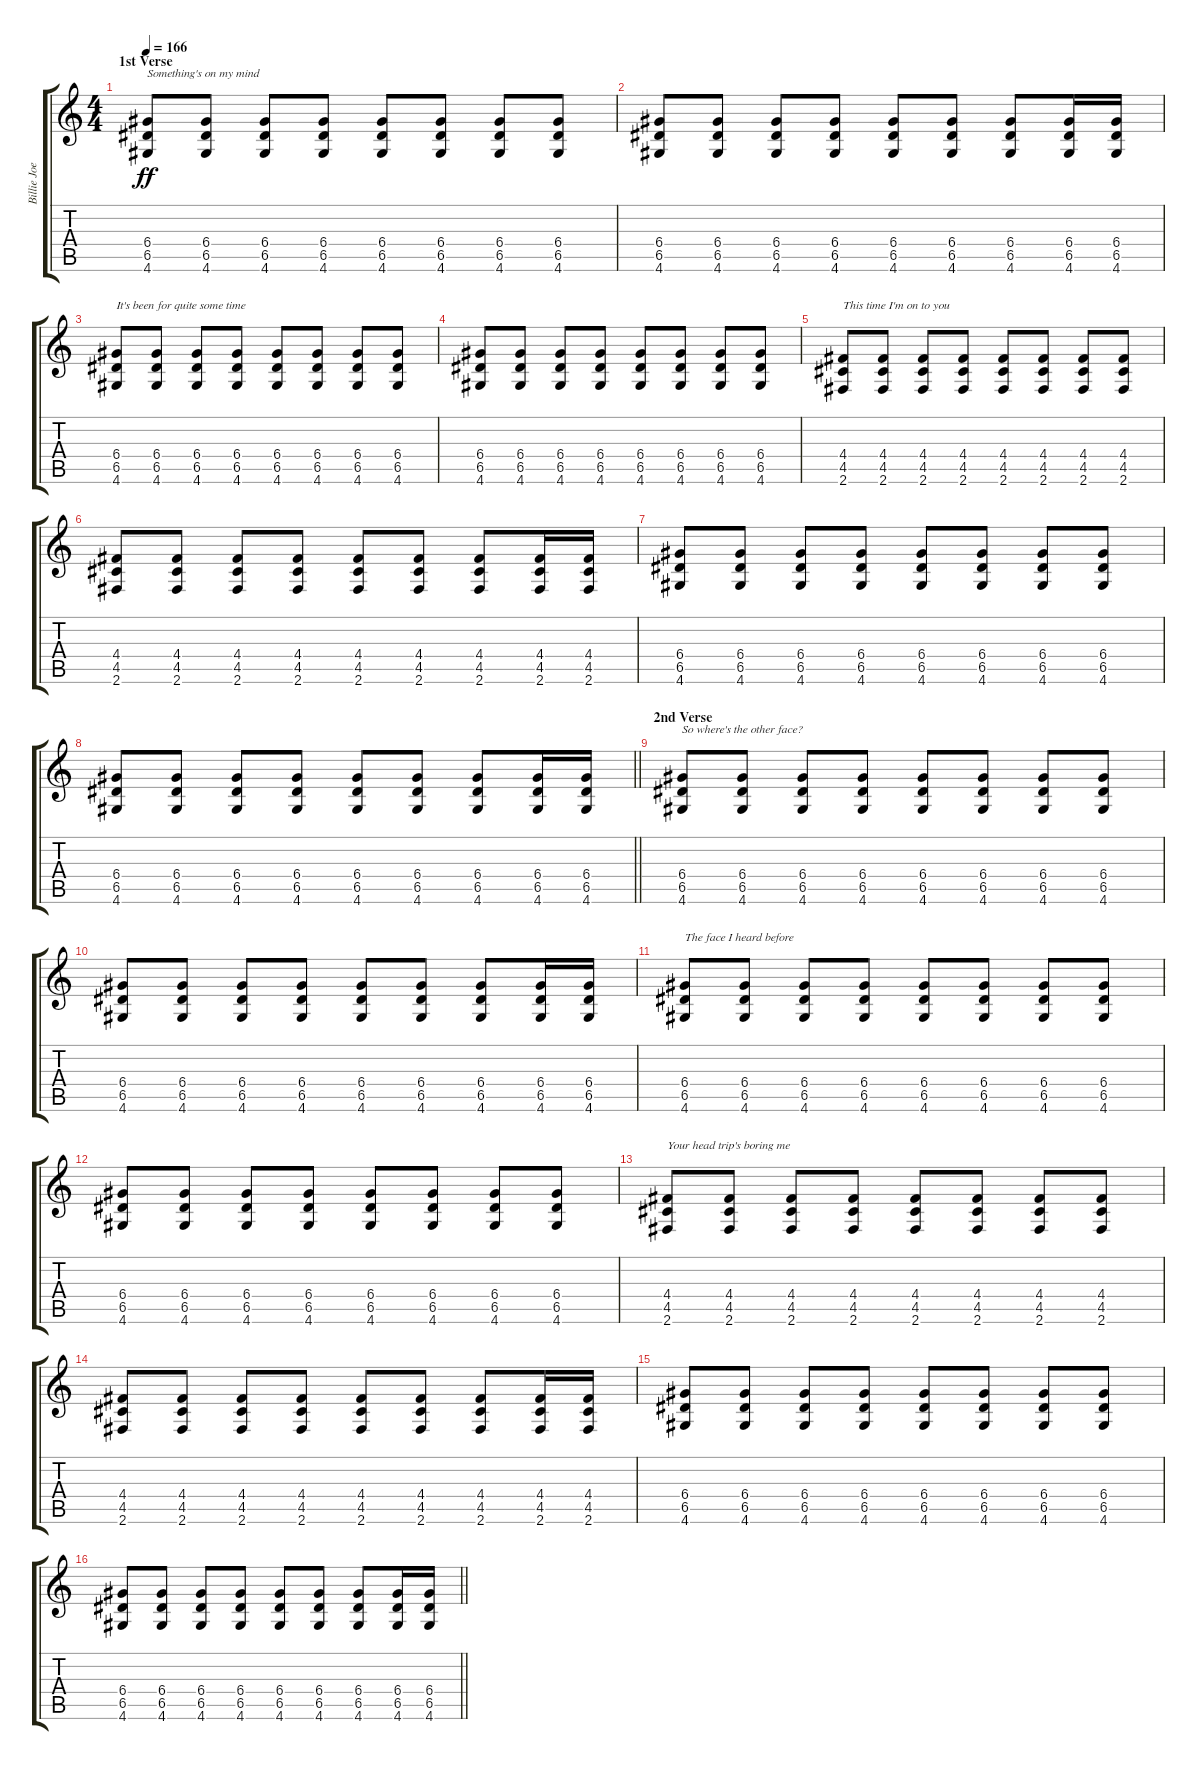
\track ("Billie Joe Armstrong (Guitar Double)" "Billie Joe") {instrument acousticguitarsteel}
\staff {score tabs}
\tuning (E4 B3 G3 D3 A2 E2) {hide}
\ts (4 4)
\section ("" "1st Verse")
\tempo 166
\clef g2
\ks c
(6.4 6.5 4.6).8{txt "Something's on my mind" dy ff instrument acousticguitarsteel} (6.4 6.5 4.6).8 (6.4 6.5 4.6).8 (6.4 6.5 4.6).8 (6.4 6.5 4.6).8 (6.4 6.5 4.6).8 (6.4 6.5 4.6).8 (6.4 6.5 4.6).8 |
(6.4 6.5 4.6).8 (6.4 6.5 4.6).8 (6.4 6.5 4.6).8 (6.4 6.5 4.6).8 (6.4 6.5 4.6).8 (6.4 6.5 4.6).8 (6.4 6.5 4.6).8 (6.4 6.5 4.6).16 (6.4 6.5 4.6).16 |
(6.4 6.5 4.6).8{txt "It's been for quite some time"} (6.4 6.5 4.6).8 (6.4 6.5 4.6).8 (6.4 6.5 4.6).8 (6.4 6.5 4.6).8 (6.4 6.5 4.6).8 (6.4 6.5 4.6).8 (6.4 6.5 4.6).8 |
(6.4 6.5 4.6).8 (6.4 6.5 4.6).8 (6.4 6.5 4.6).8 (6.4 6.5 4.6).8 (6.4 6.5 4.6).8 (6.4 6.5 4.6).8 (6.4 6.5 4.6).8 (6.4 6.5 4.6).8 |
(4.4 4.5 2.6).8{txt "This time I'm on to you"} (4.4 4.5 2.6).8 (4.4 4.5 2.6).8 (4.4 4.5 2.6).8 (4.4 4.5 2.6).8 (4.4 4.5 2.6).8 (4.4 4.5 2.6).8 (4.4 4.5 2.6).8 |
(4.4 4.5 2.6).8 (4.4 4.5 2.6).8 (4.4 4.5 2.6).8 (4.4 4.5 2.6).8 (4.4 4.5 2.6).8 (4.4 4.5 2.6).8 (4.4 4.5 2.6).8 (4.4 4.5 2.6).16 (4.4 4.5 2.6).16 |
(6.4 6.5 4.6).8 (6.4 6.5 4.6).8 (6.4 6.5 4.6).8 (6.4 6.5 4.6).8 (6.4 6.5 4.6).8 (6.4 6.5 4.6).8 (6.4 6.5 4.6).8 (6.4 6.5 4.6).8 |
\barLineRight lightlight
(6.4 6.5 4.6).8 (6.4 6.5 4.6).8 (6.4 6.5 4.6).8 (6.4 6.5 4.6).8 (6.4 6.5 4.6).8 (6.4 6.5 4.6).8 (6.4 6.5 4.6).8 (6.4 6.5 4.6).16 (6.4 6.5 4.6).16 |
\section ("" "2nd Verse")
(6.4 6.5 4.6).8{txt "So where's the other face?"} (6.4 6.5 4.6).8 (6.4 6.5 4.6).8 (6.4 6.5 4.6).8 (6.4 6.5 4.6).8 (6.4 6.5 4.6).8 (6.4 6.5 4.6).8 (6.4 6.5 4.6).8 |
(6.4 6.5 4.6).8 (6.4 6.5 4.6).8 (6.4 6.5 4.6).8 (6.4 6.5 4.6).8 (6.4 6.5 4.6).8 (6.4 6.5 4.6).8 (6.4 6.5 4.6).8 (6.4 6.5 4.6).16 (6.4 6.5 4.6).16 |
(6.4 6.5 4.6).8{txt "The face I heard before"} (6.4 6.5 4.6).8 (6.4 6.5 4.6).8 (6.4 6.5 4.6).8 (6.4 6.5 4.6).8 (6.4 6.5 4.6).8 (6.4 6.5 4.6).8 (6.4 6.5 4.6).8 |
(6.4 6.5 4.6).8 (6.4 6.5 4.6).8 (6.4 6.5 4.6).8 (6.4 6.5 4.6).8 (6.4 6.5 4.6).8 (6.4 6.5 4.6).8 (6.4 6.5 4.6).8 (6.4 6.5 4.6).8 |
(4.4 4.5 2.6).8{txt "Your head trip's boring me"} (4.4 4.5 2.6).8 (4.4 4.5 2.6).8 (4.4 4.5 2.6).8 (4.4 4.5 2.6).8 (4.4 4.5 2.6).8 (4.4 4.5 2.6).8 (4.4 4.5 2.6).8 |
(4.4 4.5 2.6).8 (4.4 4.5 2.6).8 (4.4 4.5 2.6).8 (4.4 4.5 2.6).8 (4.4 4.5 2.6).8 (4.4 4.5 2.6).8 (4.4 4.5 2.6).8 (4.4 4.5 2.6).16 (4.4 4.5 2.6).16 |
(6.4 6.5 4.6).8 (6.4 6.5 4.6).8 (6.4 6.5 4.6).8 (6.4 6.5 4.6).8 (6.4 6.5 4.6).8 (6.4 6.5 4.6).8 (6.4 6.5 4.6).8 (6.4 6.5 4.6).8 |
\barLineRight lightlight
(6.4 6.5 4.6).8 (6.4 6.5 4.6).8 (6.4 6.5 4.6).8 (6.4 6.5 4.6).8 (6.4 6.5 4.6).8 (6.4 6.5 4.6).8 (6.4 6.5 4.6).8 (6.4 6.5 4.6).16 (6.4 6.5 4.6).16
